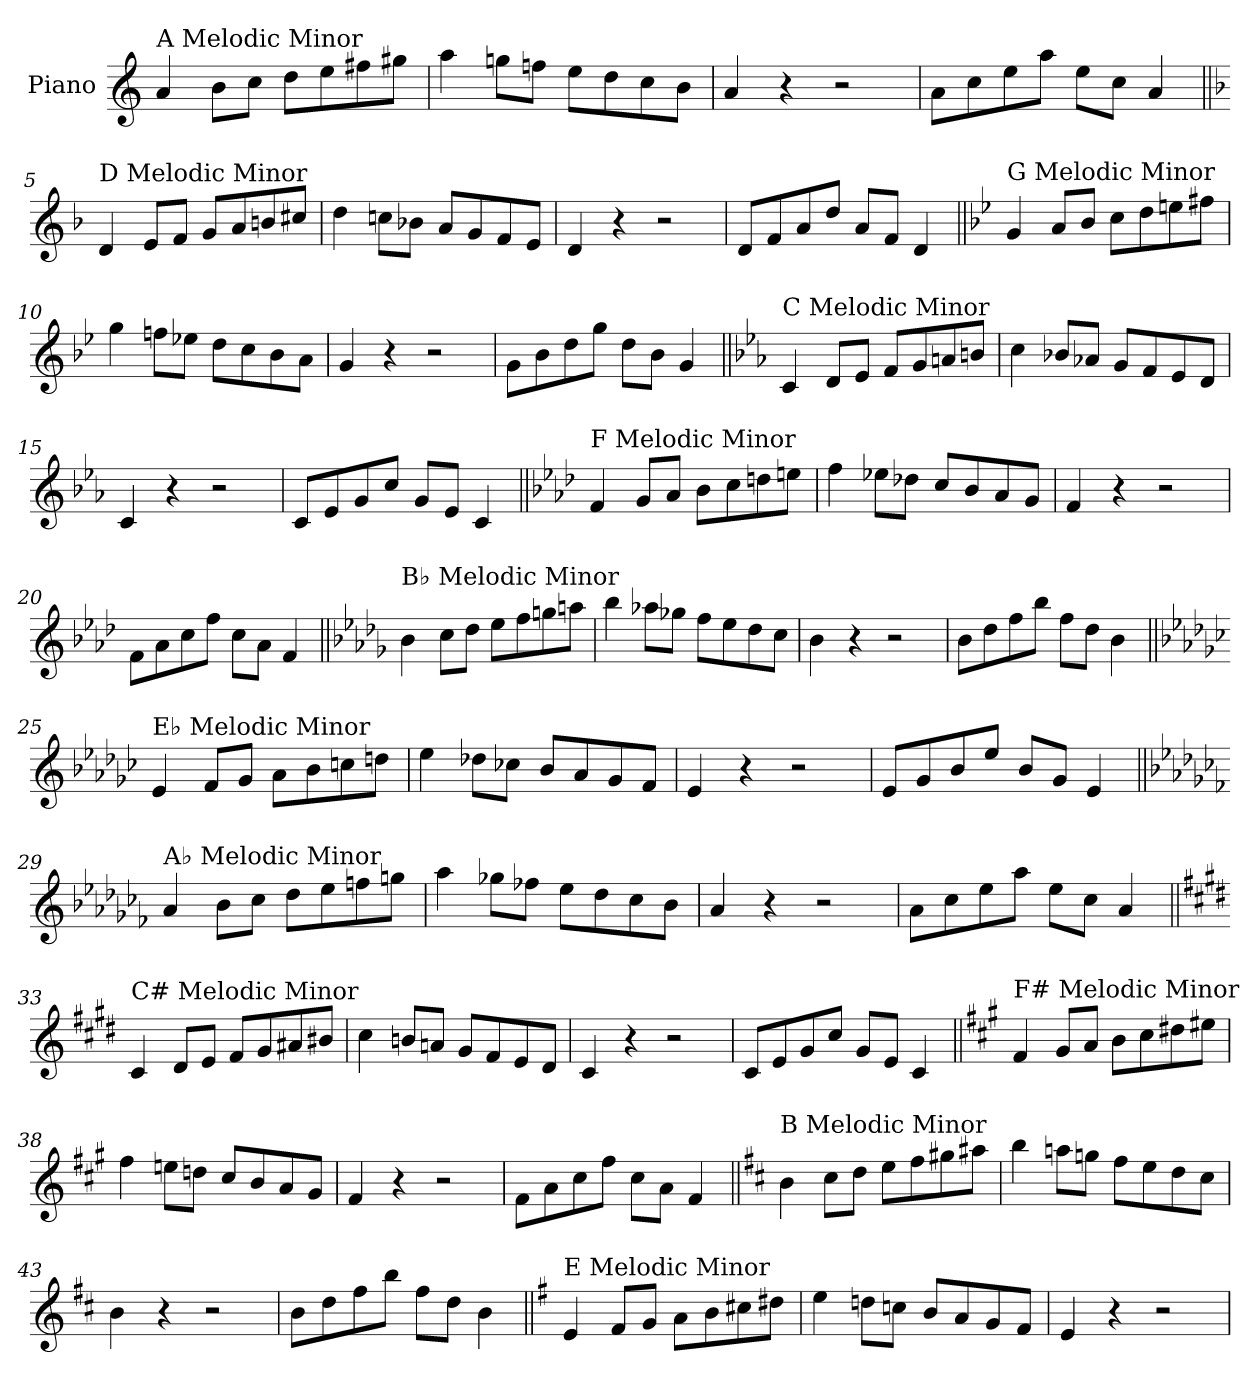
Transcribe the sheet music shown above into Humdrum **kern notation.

**kern
*part1
*staff1
*I"Piano
*I'Pno.
*clefG2
*k[]
=1
!LO:TX:a:t=A Melodic Minor
4a/
8b\L
8cc\J
8dd\L
8ee\
8ff#X\
8gg#X\J
=2
4aa\
8ggn\L
8ffn\J
8ee\L
8dd\
8cc\
8b\J
=3
4a/
4r
2r
=4
8a\L
8cc\
8ee\
8aa\J
8ee\L
8cc\J
4a/
!!LO:LB:g=z
=5||
*k[b-]
!LO:TX:a:t=D Melodic Minor
4d/
8e/L
8f/J
8g/L
8a/
8bn/
8cc#X/J
=6
4dd\
8ccn\L
8b-X\J
8a/L
8g/
8f/
8e/J
=7
4d/
4r
2r
=8
8d/L
8f/
8a/
8dd/J
8a/L
8f/J
4d/
!!LO:LB:g=z
=9||
*k[b-e-]
!LO:TX:a:t=G Melodic Minor
4g/
8a/L
8b-/J
8cc\L
8dd\
8een\
8ff#X\J
=10
4gg\
8ffn\L
8ee-X\J
8dd\L
8cc\
8b-\
8a\J
=11
4g/
4r
2r
=12
8g\L
8b-\
8dd\
8gg\J
8dd\L
8b-\J
4g/
!!LO:LB:g=z
=13||
*k[b-e-a-]
!LO:TX:a:t=C Melodic Minor
4c/
8d/L
8e-/J
8f/L
8g/
8an/
8bn/J
=14
4cc\
8b-X/L
8a-X/J
8g/L
8f/
8e-/
8d/J
=15
4c/
4r
2r
=16
8c/L
8e-/
8g/
8cc/J
8g/L
8e-/J
4c/
!!LO:LB:g=z
=17||
*k[b-e-a-d-]
!LO:TX:a:t=F Melodic Minor
4f/
8g/L
8a-/J
8b-\L
8cc\
8ddn\
8een\J
=18
4ff\
8ee-X\L
8dd-X\J
8cc/L
8b-/
8a-/
8g/J
=19
4f/
4r
2r
=20
8f\L
8a-\
8cc\
8ff\J
8cc\L
8a-\J
4f/
!!LO:LB:g=z
=21||
*k[b-e-a-d-g-]
!LO:TX:a:t=B♭ Melodic Minor
4b-\
8cc\L
8dd-\J
8ee-\L
8ff\
8ggn\
8aan\J
=22
4bb-\
8aa-X\L
8gg-X\J
8ff\L
8ee-\
8dd-\
8cc\J
=23
4b-\
4r
2r
=24
8b-\L
8dd-\
8ff\
8bb-\J
8ff\L
8dd-\J
4b-\
!!LO:LB:g=z
=25||
*k[b-e-a-d-g-c-]
!LO:TX:a:t=E♭ Melodic Minor
4e-/
8f/L
8g-/J
8a-\L
8b-\
8ccn\
8ddn\J
=26
4ee-\
8dd-X\L
8cc-X\J
8b-/L
8a-/
8g-/
8f/J
=27
4e-/
4r
2r
=28
8e-/L
8g-/
8b-/
8ee-/J
8b-/L
8g-/J
4e-/
!!LO:LB:g=z
=29||
*k[b-e-a-d-g-c-f-]
!LO:TX:a:t=A♭ Melodic Minor
4a-/
8b-\L
8cc-\J
8dd-\L
8ee-\
8ffn\
8ggn\J
=30
4aa-\
8gg-X\L
8ff-X\J
8ee-\L
8dd-\
8cc-\
8b-\J
=31
4a-/
4r
2r
=32
8a-\L
8cc-\
8ee-\
8aa-\J
8ee-\L
8cc-\J
4a-/
!!LO:LB:g=z
=33||
*k[f#c#g#d#]
!LO:TX:a:t=C# Melodic Minor
4c#/
8d#/L
8e/J
8f#/L
8g#/
8a#X/
8b#X/J
=34
4cc#\
8bn/L
8an/J
8g#/L
8f#/
8e/
8d#/J
=35
4c#/
4r
2r
=36
8c#/L
8e/
8g#/
8cc#/J
8g#/L
8e/J
4c#/
!!LO:LB:g=z
=37||
*k[f#c#g#]
!LO:TX:a:t=F# Melodic Minor
4f#/
8g#/L
8a/J
8b\L
8cc#\
8dd#X\
8ee#X\J
=38
4ff#\
8een\L
8ddn\J
8cc#/L
8b/
8a/
8g#/J
=39
4f#/
4r
2r
=40
8f#\L
8a\
8cc#\
8ff#\J
8cc#\L
8a\J
4f#/
!!LO:LB:g=z
=41||
*k[f#c#]
!LO:TX:a:t=B Melodic Minor
4b\
8cc#\L
8dd\J
8ee\L
8ff#\
8gg#X\
8aa#X\J
=42
4bb\
8aan\L
8ggn\J
8ff#\L
8ee\
8dd\
8cc#\J
=43
4b\
4r
2r
=44
8b\L
8dd\
8ff#\
8bb\J
8ff#\L
8dd\J
4b\
!!LO:LB:g=z
=45||
*k[f#]
!LO:TX:a:t=E Melodic Minor
4e/
8f#/L
8g/J
8a\L
8b\
8cc#X\
8dd#X\J
=46
4ee\
8ddn\L
8ccn\J
8b/L
8a/
8g/
8f#/J
=47
4e/
4r
2r
=
*-
